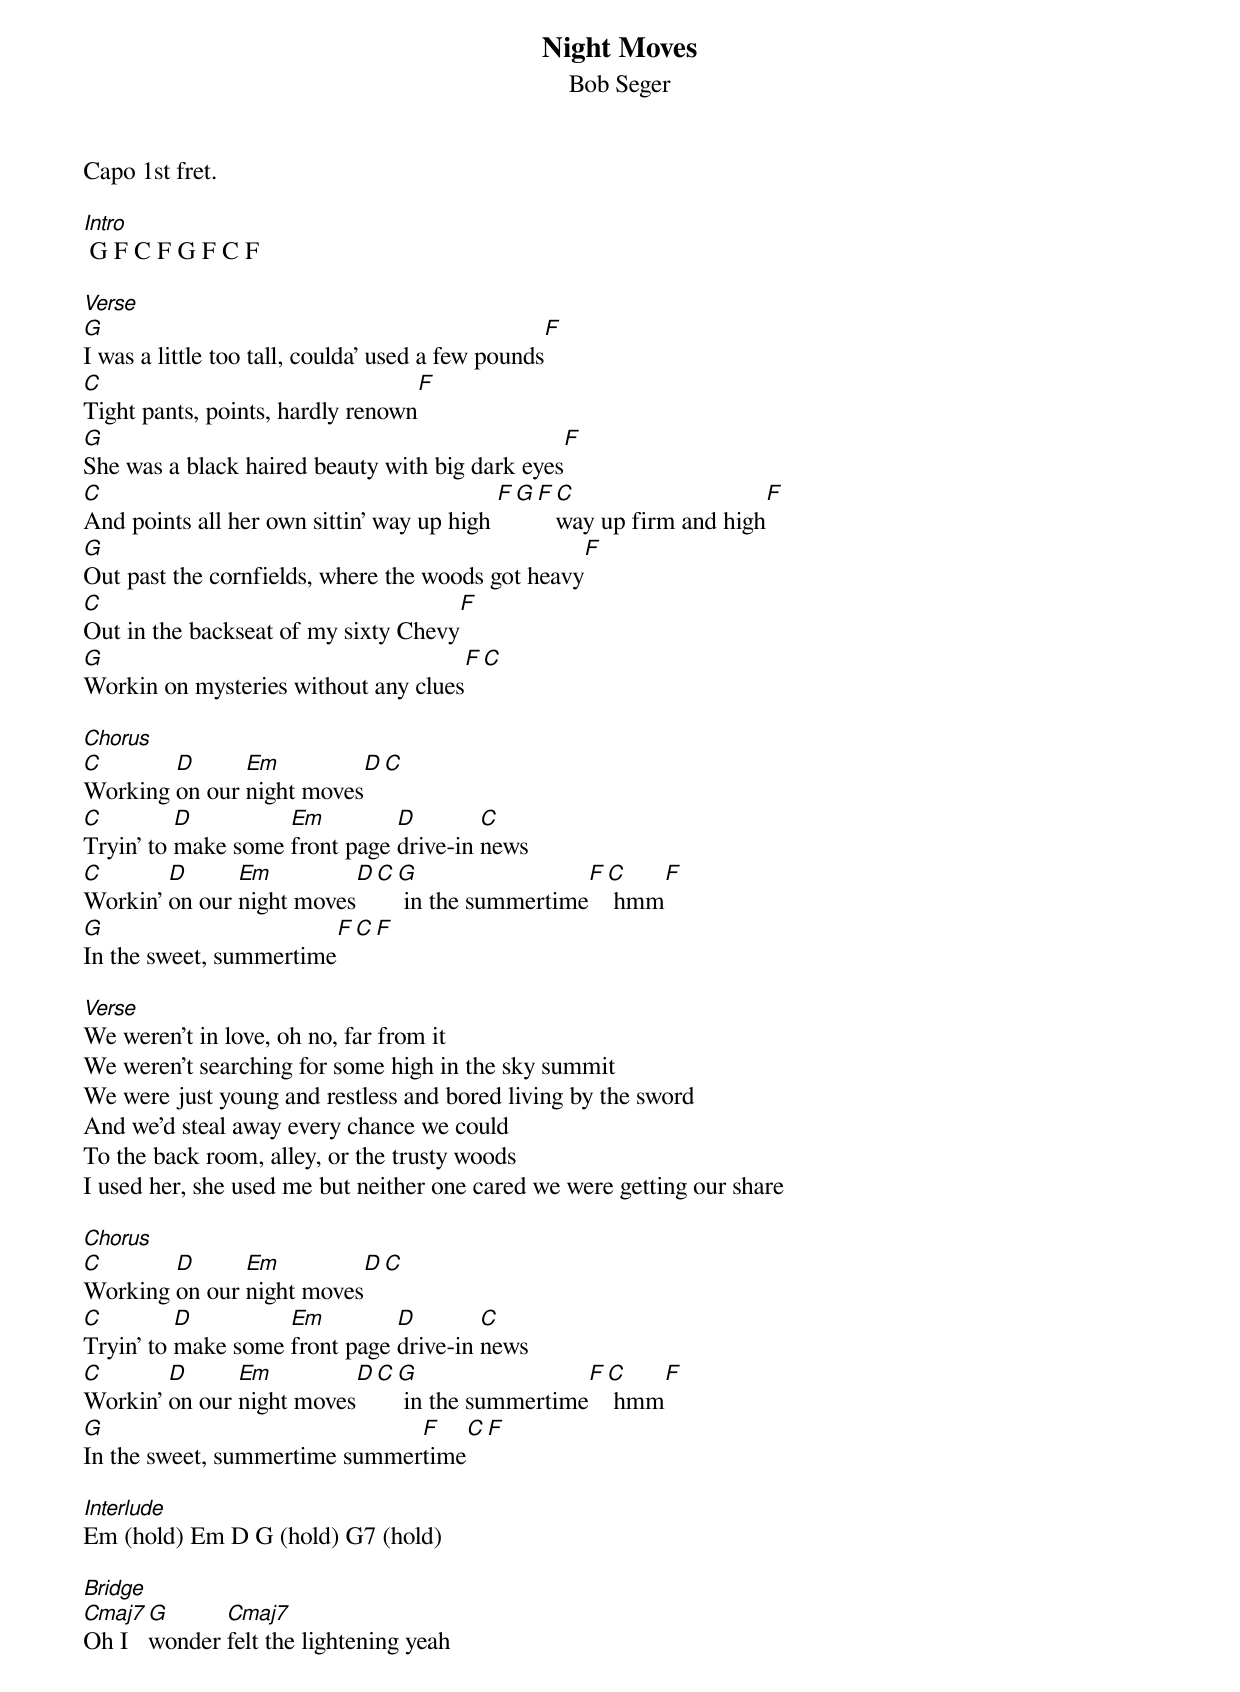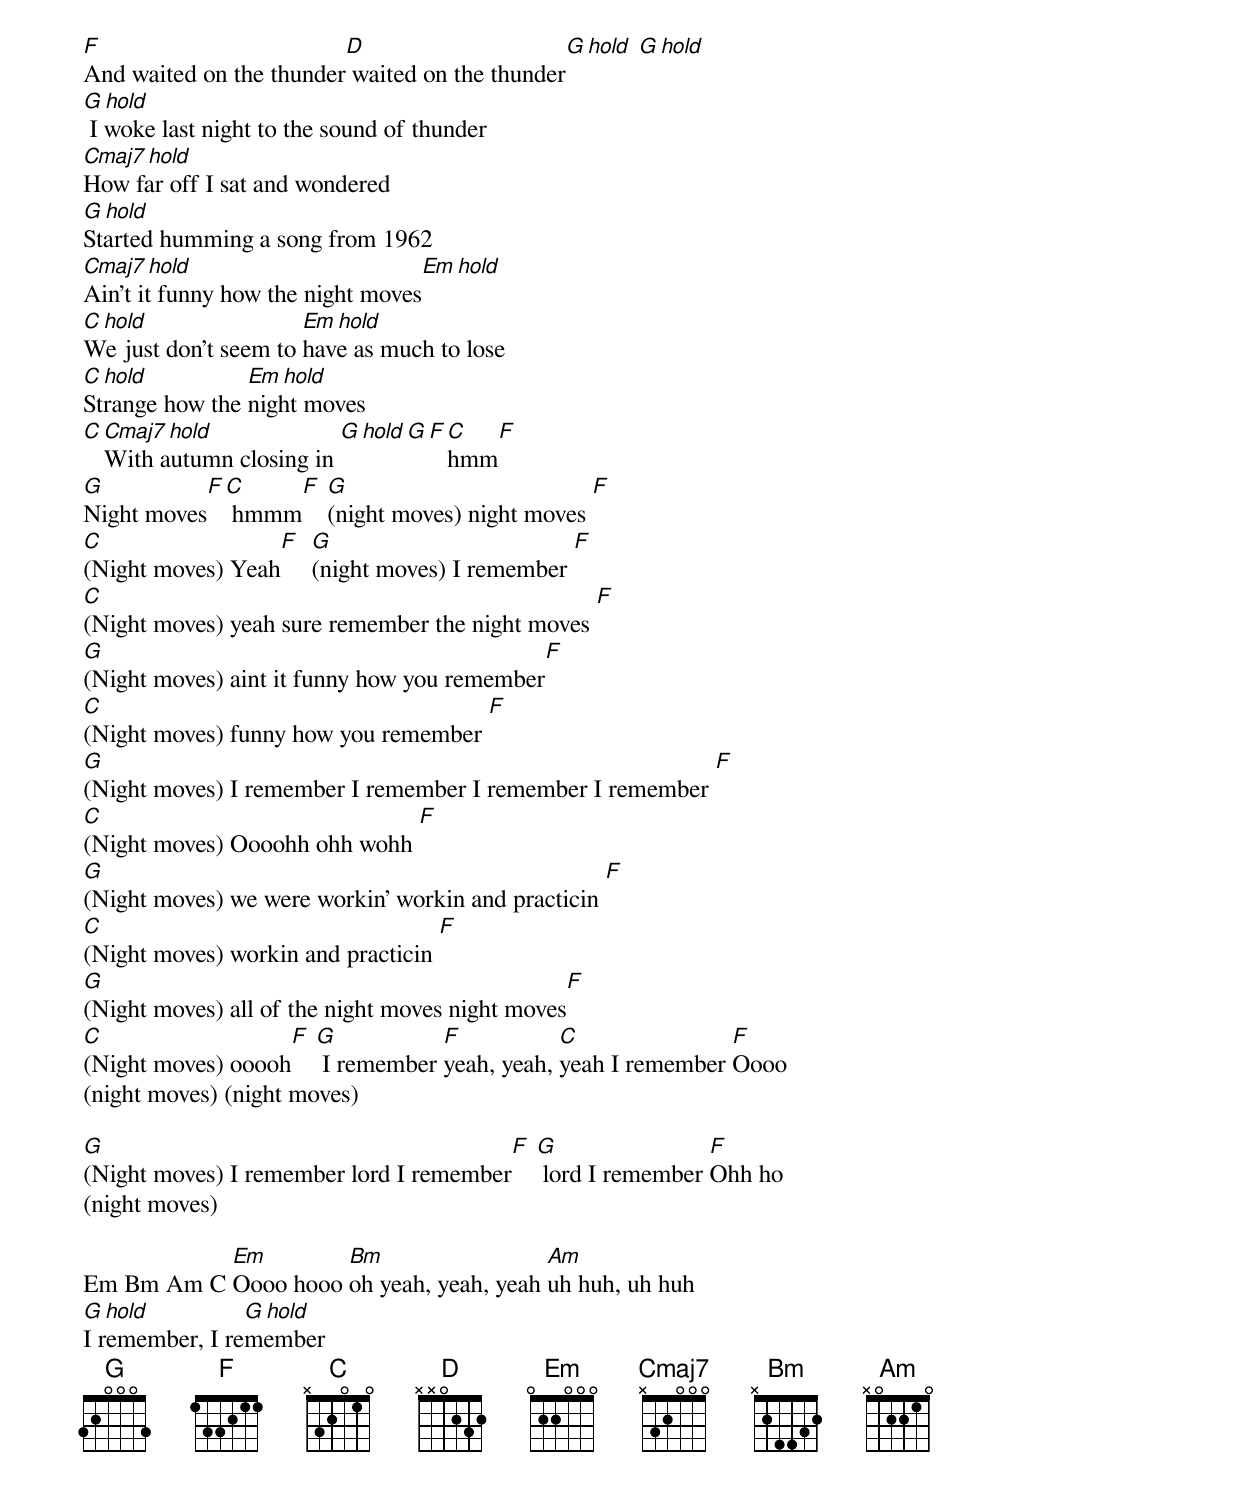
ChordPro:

{title:Night Moves}
{subtitle:Bob Seger}
Capo 1st fret.

[Intro] G F C F G F C F

[Verse]
[G]I was a little too tall, coulda' used a few pounds[F]
[C]Tight pants, points, hardly renown[F]
[G]She was a black haired beauty with big dark eyes[F]
[C]And points all her own sittin' way up high [F][G][F][C]way up firm and high[F]
[G]Out past the cornfields, where the woods got heavy[F]
[C]Out in the backseat of my sixty Chevy[F]
[G]Workin on mysteries without any clues[F][C]

[Chorus]
[C]Working [D]on our [Em]night moves[D][C]
[C]Tryin' to [D]make some [Em]front page [D]drive-in [C]news
[C]Workin' [D]on our [Em]night moves[D][C][G] in the summertime[F][C] hmm[F]
[G]In the sweet, summertime[F][C][F]

[Verse]
We weren't in love, oh no, far from it
We weren't searching for some high in the sky summit
We were just young and restless and bored living by the sword
And we'd steal away every chance we could
To the back room, alley, or the trusty woods
I used her, she used me but neither one cared we were getting our share

[Chorus]
[C]Working [D]on our [Em]night moves[D][C]
[C]Tryin' to [D]make some [Em]front page [D]drive-in [C]news
[C]Workin' [D]on our [Em]night moves[D][C][G] in the summertime[F][C] hmm[F]
[G]In the sweet, summertime summer[F]time[C][F]

[Interlude]
Em (hold) Em D G (hold) G7 (hold)

[Bridge]
[Cmaj7]Oh I [G]wonder [Cmaj7]felt the lightening yeah
[F]And waited on the thunder[D] waited on the thunder[G hold] [G hold]
[G hold] I woke last night to the sound of thunder
[Cmaj7 hold]How far off I sat and wondered
[G hold]Started humming a song from 1962
[Cmaj7 hold]Ain't it funny how the night moves[Em hold]
[C hold]We just don't seem to [Em hold]have as much to lose
[C hold]Strange how the [Em hold]night moves
[C][Cmaj7 hold]With autumn closing in [G hold][G][F][C]hmm[F]
[G]Night moves[F][C] hmmm[F] [G](night moves) night moves [F]
[C](Night moves) Yeah[F]  [G](night moves) I remember [F]
[C](Night moves) yeah sure remember the night moves [F]
[G](Night moves) aint it funny how you remember[F]
[C](Night moves) funny how you remember [F]
[G](Night moves) I remember I remember I remember I remember [F]
[C](Night moves) Oooohh ohh wohh [F]
[G](Night moves) we were workin' workin and practicin [F]
[C](Night moves) workin and practicin [F]
[G](Night moves) all of the night moves night moves[F]
[C](Night moves) ooooh[F] [G] I remember [F]yeah, yeah, [C]yeah I remember [F]Oooo
(night moves) (night moves)

[G](Night moves) I remember lord I remember[F] [G] lord I remember [F]Ohh ho
(night moves)

Em Bm Am C [Em]Oooo hooo [Bm]oh yeah, yeah, yeah [Am]uh huh, uh huh
[G hold]I remember, I re[G hold]member
